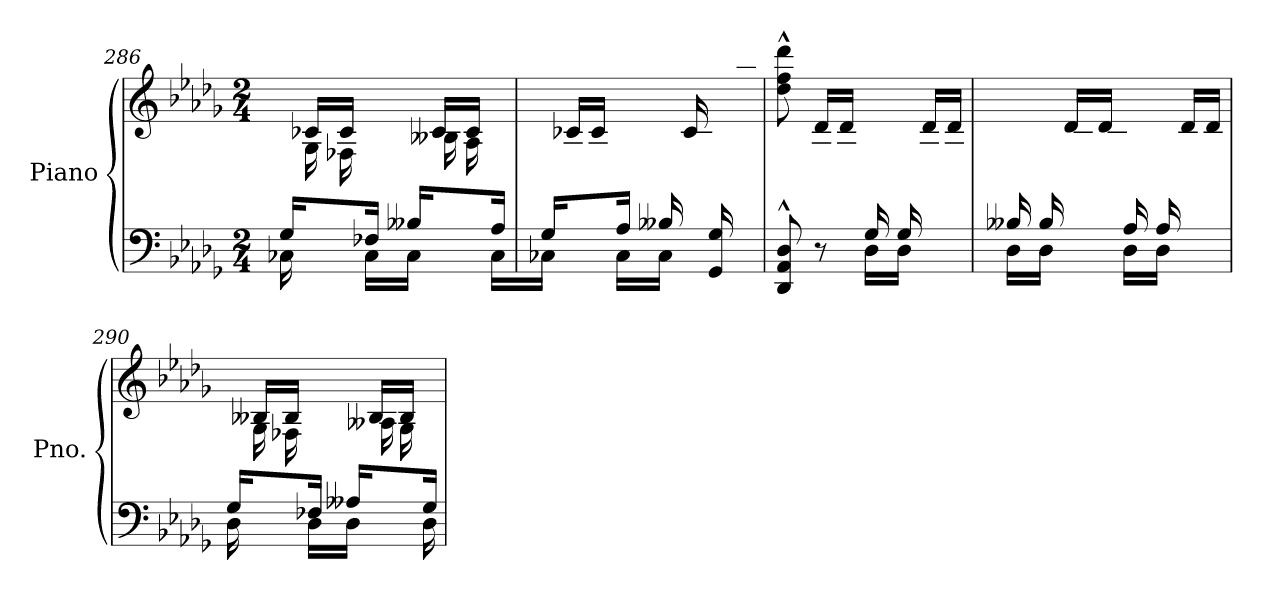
**kern	**kern
*part1	*part1
*staff2	*staff1
*I"Piano	*
*I'Pno.	*
*clefF4	*clefG2
*k[b-e-a-d-g-]	*k[b-e-a-d-g-]
*M2/4	*M2/4
=286	=286
*^	*^
16G-/LL	16C-X\	16ryy	16ryy
8ryy	8ryy	16c-X/LL	16G-\
.	.	16c-/JJ	16F-X\
16F-X/JJ	16C-\LL	8ryy	8ryy
16B--X/LL	16C-\JJ	.	.
8ryy	8ryy	16c-/LL	16B--X\
.	.	16c-/JJ	16A-\
16A-/JJ	16C-\LL	16ryy	16ryy
=287	=287	=287	=287
*	*	*	*^
16G-/LL	16C-X\JJ	16ryy	16ryy	4..ryy
8ryy	8ryy	16c-X/LL	16G-\	.
.	.	16c-/JJ	16A-\	.
16A-/JJ	16C-\LL	8ryy	8ryy	.
16B--X/LL	16C-\JJ	.	.	.
16ryy	16ryy	16c-/	16B--X\JJ	.
8ryy	16GG-/ 16G-/LL	8ryy	8ryy	.
.	16ryy	.	.	16b--X\ 16ee-\ 16bb--X\JJ
*	*	*	*v	*v
!!LO:PB:g=z
=288	=288	=288	=288
4ryy	8DD-/^^ 8AA-/^^ 8D-/^^	8dd-\^^ 8ff\^^ 8ddd-\^^	8rcyy
.	8r	16d-/LL	16A-\LL
.	.	16d-/JJ	16A-\JJ
16G-/LL	16D-\LL	8ryy	8ryy
16G-/	16D-\JJ	.	.
8ryy	8ryy	16d-/LL	16A-\
.	.	16d-/JJ	16A-\JJ
=289	=289	=289	=289
16B--X/LL	16D-\LL	8ryy	8ryy
16B--/	16D-\JJ	.	.
8ryy	8ryy	16d-/LL	16c-X\
.	.	16d-/JJ	16c-\JJ
16A-/LL	16D-\LL	8ryy	8ryy
16A-/	16D-\JJ	.	.
8ryy	8ryy	16d-/LL	16B--X\
.	.	16d-/JJ	16B--\JJ
=290	=290	=290	=290
16G-/LL	16D-\	16ryy	16ryy
8ryy	8ryy	16B--X/LL	16G-\
.	.	16B--/JJ	16F-X\
16F-X/JJ	16D-\LL	8ryy	8ryy
16A--X/LL	16D-\JJ	.	.
8ryy	8ryy	16B--/LL	16A--X\
.	.	16B--/JJ	16G-\
16G-/JJ	16D-\LL	16ryy	16ryy
*v	*v	*	*
*	*v	*v
=	=
*-	*-
